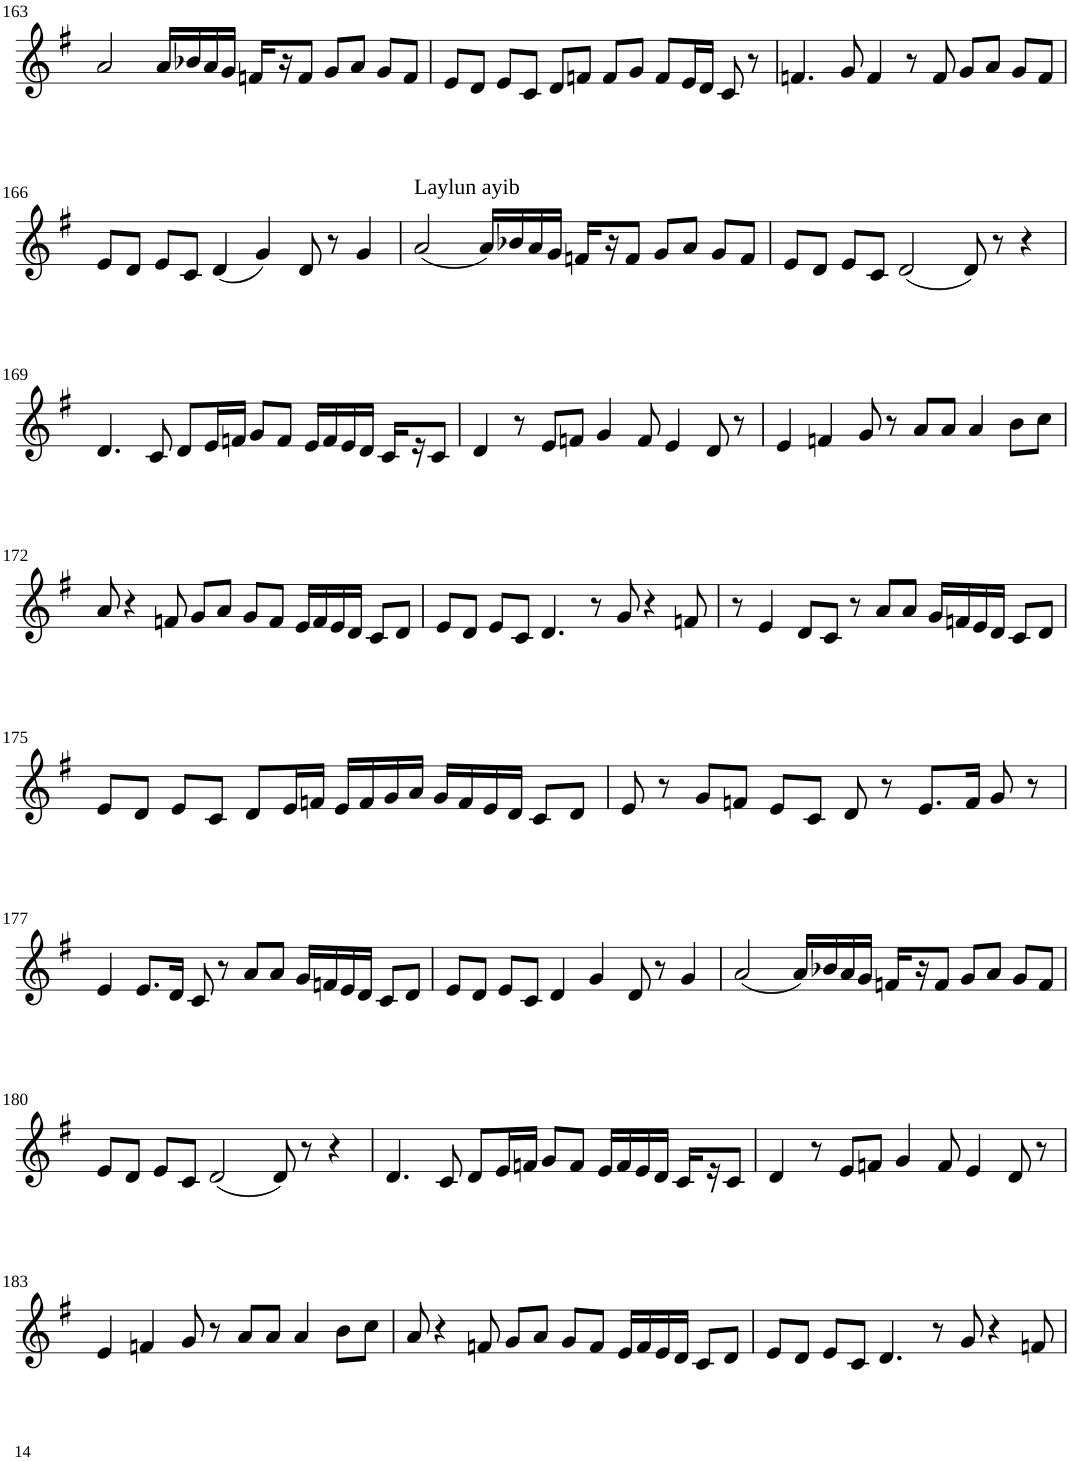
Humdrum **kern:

**kern
*part1
*staff1
*I"Violin
!!LO:PB:g=z
*clefG2
*k[f#]
*G:
*M6/4
=163
2a/
16a/LL
16b-X/
16a/
16g/JJ
16fn/LL
16r
8f/J
8g/L
8a/J
8g/L
8f/J
=164
8e/L
8d/J
8e/L
8c/J
8d/L
8fn/J
8f/L
8g/J
8f/L
16e/L
16d/JJ
8c/
8r
=165
4.fn/
8g/
4f/
8r
8f/
8g/L
8a/J
8g/L
8f/J
!!LO:LB:g=z
=166
8e/L
8d/J
8e/L
8c/J
(4d/
4g/)
8d/
8r
4g/
=167
!LO:TX:a:t=Laylun ayib
(2a/
16a/LL)
16b-X/
16a/
16g/JJ
16fn/LL
16r
8f/J
8g/L
8a/J
8g/L
8f/J
=168
8e/L
8d/J
8e/L
8c/J
(2d/
8d/)
8r
4r
!!LO:LB:g=z
=169
4.d/
8c/
8d/L
16e/L
16fn/JJ
8g/L
8f/J
16e/LL
16f/
16e/
16d/JJ
16c/LL
16r
8c/J
=170
4d/
8r
8e/L
8fn/J
4g/
8f/
4e/
8d/
8r
=171
4e/
4fn/
8g/
8r
8a/L
8a/J
4a/
8b\L
8cc\J
!!LO:LB:g=z
=172
8a/
4r
8fn/
8g/L
8a/J
8g/L
8f/J
16e/LL
16f/
16e/
16d/JJ
8c/L
8d/J
=173
8e/L
8d/J
8e/L
8c/J
4.d/
8r
8g/
4r
8fn/
=174
8r
4e/
8d/L
8c/J
8r
8a/L
8a/J
16g/LL
16fn/
16e/
16d/JJ
8c/L
8d/J
!!LO:LB:g=z
=175
8e/L
8d/J
8e/L
8c/J
8d/L
16e/L
16fn/JJ
16e/LL
16f/
16g/
16a/JJ
16g/LL
16f/
16e/
16d/JJ
8c/L
8d/J
=176
8e/
8r
8g/L
8fn/J
8e/L
8c/J
8d/
8r
8.e/L
16f/Jk
8g/
8r
!!LO:LB:g=z
=177
4e/
8.e/L
16d/Jk
8c/
8r
8a/L
8a/J
16g/LL
16fn/
16e/
16d/JJ
8c/L
8d/J
=178
8e/L
8d/J
8e/L
8c/J
4d/
4g/
8d/
8r
4g/
=179
(2a/
16a/LL)
16b-X/
16a/
16g/JJ
16fn/LL
16r
8f/J
8g/L
8a/J
8g/L
8f/J
!!LO:LB:g=z
=180
8e/L
8d/J
8e/L
8c/J
(2d/
8d/)
8r
4r
=181
4.d/
8c/
8d/L
16e/L
16fn/JJ
8g/L
8f/J
16e/LL
16f/
16e/
16d/JJ
16c/LL
16r
8c/J
=182
4d/
8r
8e/L
8fn/J
4g/
8f/
4e/
8d/
8r
!!LO:LB:g=z
=183
4e/
4fn/
8g/
8r
8a/L
8a/J
4a/
8b\L
8cc\J
=184
8a/
4r
8fn/
8g/L
8a/J
8g/L
8f/J
16e/LL
16f/
16e/
16d/JJ
8c/L
8d/J
=185
8e/L
8d/J
8e/L
8c/J
4.d/
8r
8g/
4r
8fn/
=
*-
